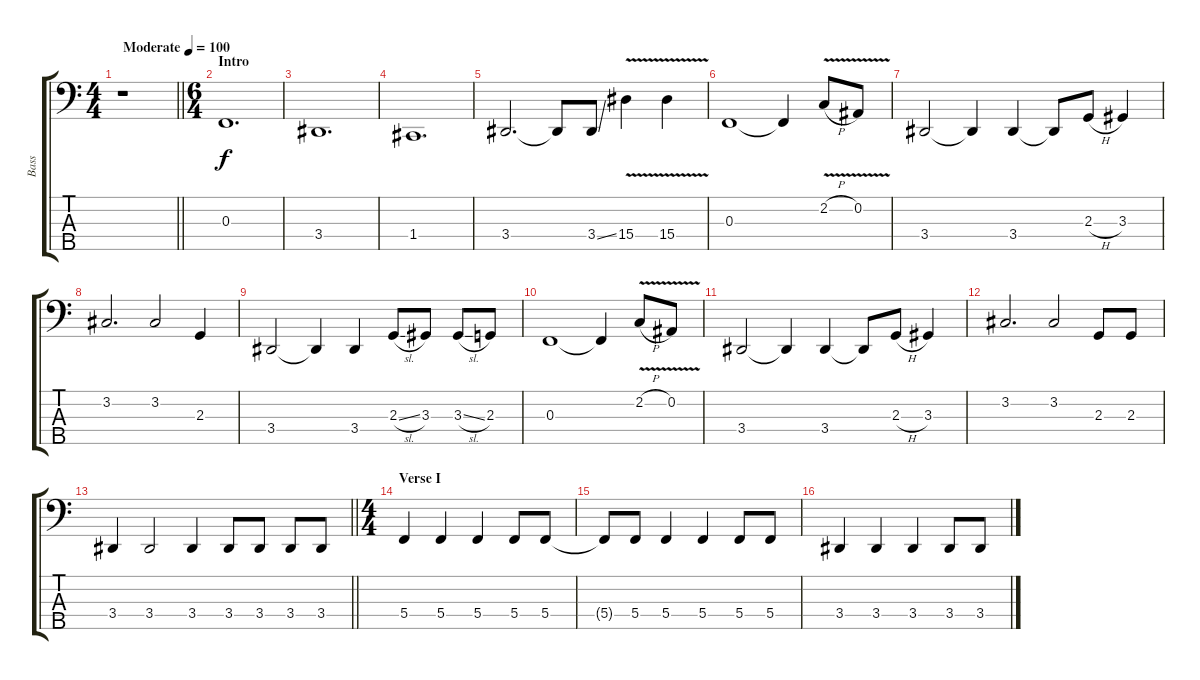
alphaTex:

\track ("Bass" "Bass") {mute instrument electricbasspick}
\staff {score tabs}
\tuning (Eb2 Bb1 F1 C1 G0) {hide}
\ts (4 4)
\tempo (100 "Moderate")
\clef f4
\barLineRight lightlight
\ks c
r.1{dy f instrument electricbasspick} |
\ts (6 4)
\section ("" "Intro")
0.3.1{d} |
3.4.1{d} |
1.4.1{d} |
3.4.2{d} 3.4{t}.8 3.4{ss}.8 15.4{v}.4 15.4{v}.4 |
0.3.1 0.3{t}.4 2.2{v h}.8 0.2{v}.8 |
3.4.2 3.4{t}.4 3.4.4 3.4{t}.8 2.3{h}.8 3.3.4 |
3.2.2{d} 3.2.2 2.3.4 |
3.4.2 3.4{t}.4 3.4.4 2.3{sl}.8 3.3.8 3.3{sl}.8 2.3.8 |
0.3.1 0.3{t}.4 2.2{v h}.8 0.2{v}.8 |
3.4.2 3.4{t}.4 3.4.4 3.4{t}.8 2.3{h}.8 3.3.4 |
3.2.2{d} 3.2.2 2.3.8 2.3.8 |
\barLineRight lightlight
3.4.4 3.4.2 3.4.4 3.4.8 3.4.8 3.4.8 3.4.8 |
\ts (4 4)
\section ("" "Verse I")
5.4.4 5.4.4 5.4.4 5.4.8 5.4.8 |
5.4{t}.8 5.4.8 5.4.4 5.4.4 5.4.8 5.4.8 |
3.4.4 3.4.4 3.4.4 3.4.8 3.4.8
